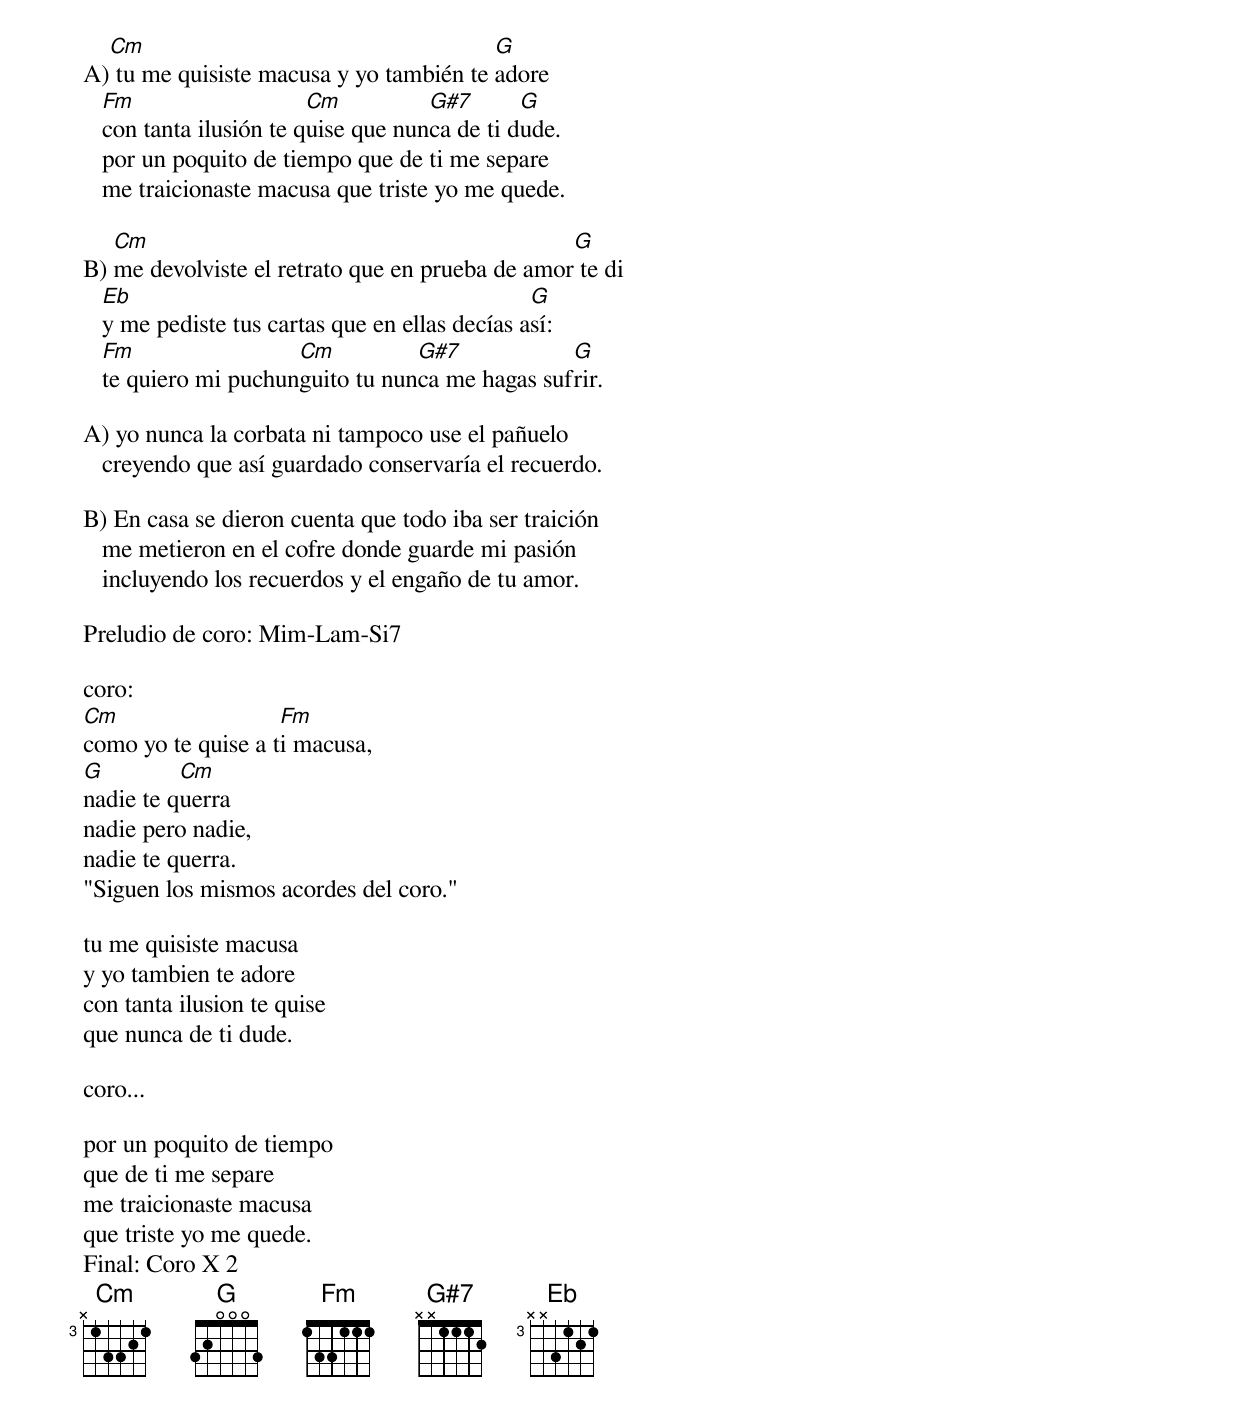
  Cm                                     G
A) tu me quisiste macusa y yo también te adore
   Fm                    Cm          G#7       G
   con tanta ilusión te quise que nunca de ti dude.
   por un poquito de tiempo que de ti me separe
   me traicionaste macusa que triste yo me quede.

   Cm                                            G
B) me devolviste el retrato que en prueba de amor te di
   Eb                                           G
   y me pediste tus cartas que en ellas decías así:
   Fm                 Cm          G#7            G
   te quiero mi puchunguito tu nunca me hagas sufrir.

A) yo nunca la corbata ni tampoco use el pañuelo
   creyendo que así guardado conservaría el recuerdo.

B) En casa se dieron cuenta que todo iba ser traición
   me metieron en el cofre donde guarde mi pasión
   incluyendo los recuerdos y el engaño de tu amor.

Preludio de coro: Mim-Lam-Si7

coro:
Cm                  Fm
como yo te quise a ti macusa,
G         Cm
nadie te querra
nadie pero nadie,
nadie te querra.
"Siguen los mismos acordes del coro."

tu me quisiste macusa
y yo tambien te adore
con tanta ilusion te quise
que nunca de ti dude.

coro...

por un poquito de tiempo
que de ti me separe
me traicionaste macusa
que triste yo me quede.
Final: Coro X 2
